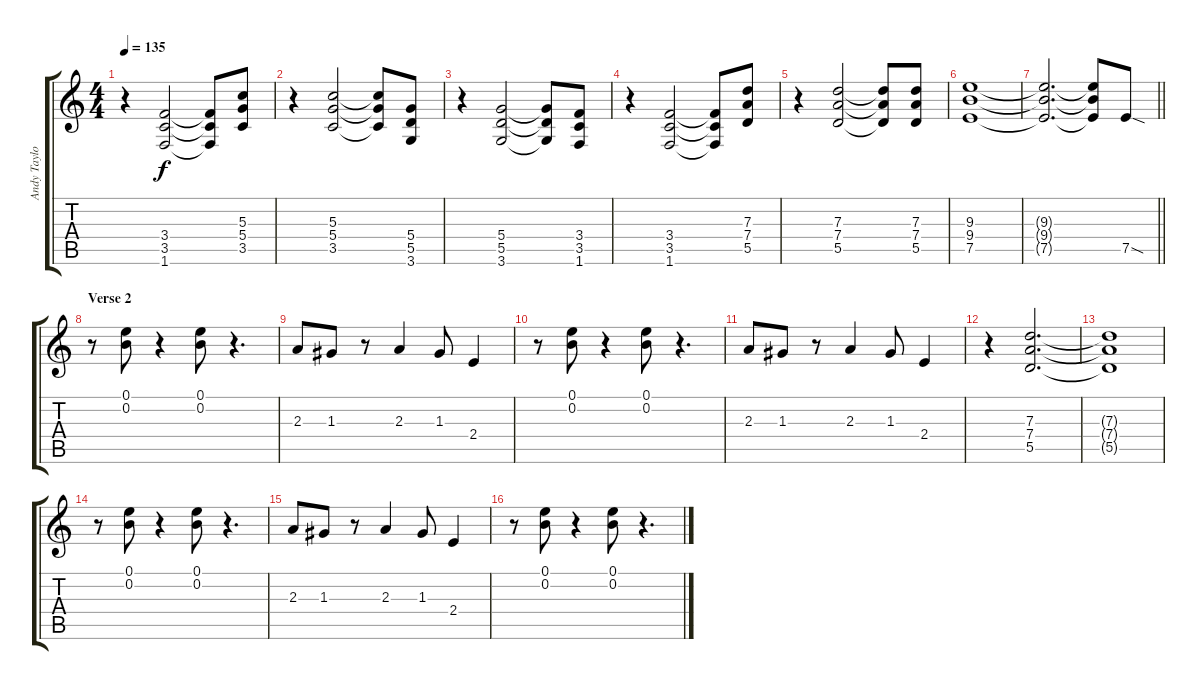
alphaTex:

\track ("Andy Taylor" "Andy Taylo") {instrument distortionguitar}
\staff {score tabs}
\tuning (E4 B3 G3 D3 A2 E2) {hide}
\ts (4 4)
\tempo 135
\clef g2
\ks c
r.4{dy f} (3.4 3.5 1.6).2 (3.4{t} 3.5{t} 1.6{t}).8 (5.3 5.4 3.5).8 |
r.4 (5.3 5.4 3.5).2 (5.3{t} 5.4{t} 3.5{t}).8 (5.4 5.5 3.6).8 |
r.4 (5.4 5.5 3.6).2 (5.4{t} 5.5{t} 3.6{t}).8 (3.4 3.5 1.6).8 |
r.4 (3.4 3.5 1.6).2 (3.4{t} 3.5{t} 1.6{t}).8 (7.3 7.4 5.5).8 |
r.4 (7.3 7.4 5.5).2 (7.3{t} 7.4{t} 5.5{t}).8 (7.3 7.4 5.5).8 |
(9.3 9.4 7.5).1 |
\barLineRight lightlight
(9.3{t} 9.4{t} 7.5{t}).2{d} (9.3{t} 9.4{t} 7.5{t}).8 7.5{sod}.8 |
\section ("" "Verse 2")
r.8 (0.1 0.2).8 r.4 (0.1 0.2).8 r.4{d} |
2.3.8 1.3.8 r.8 2.3.4 1.3.8 2.4.4 |
r.8 (0.1 0.2).8 r.4 (0.1 0.2).8 r.4{d} |
2.3.8 1.3.8 r.8 2.3.4 1.3.8 2.4.4 |
r.4 (7.3 7.4 5.5).2{d} |
(7.3{t} 7.4{t} 5.5{t}).1 |
r.8 (0.1 0.2).8 r.4 (0.1 0.2).8 r.4{d} |
2.3.8 1.3.8 r.8 2.3.4 1.3.8 2.4.4 |
r.8 (0.1 0.2).8 r.4 (0.1 0.2).8 r.4{d}
